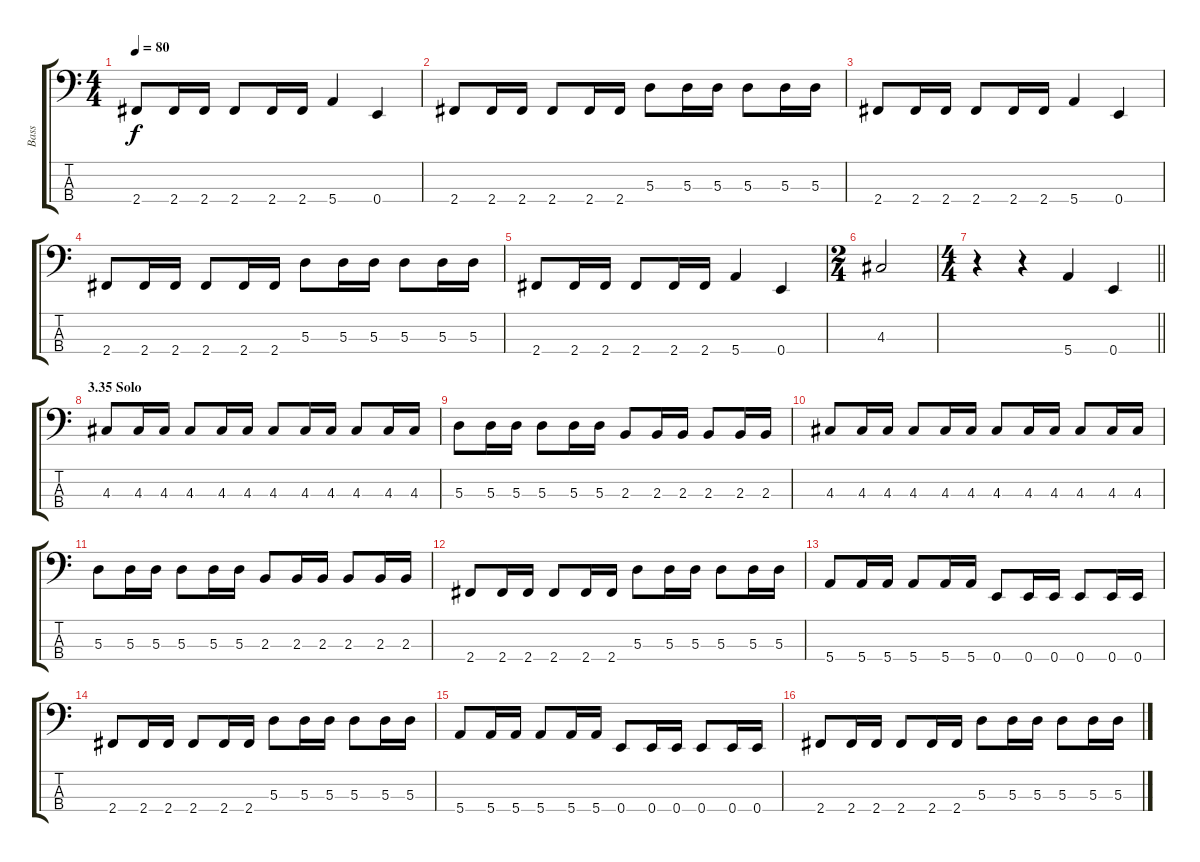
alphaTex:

\track ("Bass" "Bass") {instrument electricbassfinger}
\staff {score tabs}
\tuning (G2 D2 A1 E1) {hide}
\ts (4 4)
\tempo 80
\clef f4
\ks c
2.4.8{dy f} 2.4.16 2.4.16 2.4.8 2.4.16 2.4.16 5.4.4 0.4.4 |
2.4.8 2.4.16 2.4.16 2.4.8 2.4.16 2.4.16 5.3.8 5.3.16 5.3.16 5.3.8 5.3.16 5.3.16 |
2.4.8 2.4.16 2.4.16 2.4.8 2.4.16 2.4.16 5.4.4 0.4.4 |
2.4.8 2.4.16 2.4.16 2.4.8 2.4.16 2.4.16 5.3.8 5.3.16 5.3.16 5.3.8 5.3.16 5.3.16 |
2.4.8 2.4.16 2.4.16 2.4.8 2.4.16 2.4.16 5.4.4 0.4.4 |
\ts (2 4)
4.3.2 |
\ts (4 4)
\barLineRight lightlight
r.4 r.4 5.4.4 0.4.4 |
\section ("" "3.35 Solo")
4.3.8 4.3.16 4.3.16 4.3.8 4.3.16 4.3.16 4.3.8 4.3.16 4.3.16 4.3.8 4.3.16 4.3.16 |
5.3.8 5.3.16 5.3.16 5.3.8 5.3.16 5.3.16 2.3.8 2.3.16 2.3.16 2.3.8 2.3.16 2.3.16 |
4.3.8 4.3.16 4.3.16 4.3.8 4.3.16 4.3.16 4.3.8 4.3.16 4.3.16 4.3.8 4.3.16 4.3.16 |
5.3.8 5.3.16 5.3.16 5.3.8 5.3.16 5.3.16 2.3.8 2.3.16 2.3.16 2.3.8 2.3.16 2.3.16 |
2.4.8 2.4.16 2.4.16 2.4.8 2.4.16 2.4.16 5.3.8 5.3.16 5.3.16 5.3.8 5.3.16 5.3.16 |
5.4.8 5.4.16 5.4.16 5.4.8 5.4.16 5.4.16 0.4.8 0.4.16 0.4.16 0.4.8 0.4.16 0.4.16 |
2.4.8 2.4.16 2.4.16 2.4.8 2.4.16 2.4.16 5.3.8 5.3.16 5.3.16 5.3.8 5.3.16 5.3.16 |
5.4.8 5.4.16 5.4.16 5.4.8 5.4.16 5.4.16 0.4.8 0.4.16 0.4.16 0.4.8 0.4.16 0.4.16 |
2.4.8 2.4.16 2.4.16 2.4.8 2.4.16 2.4.16 5.3.8 5.3.16 5.3.16 5.3.8 5.3.16 5.3.16
